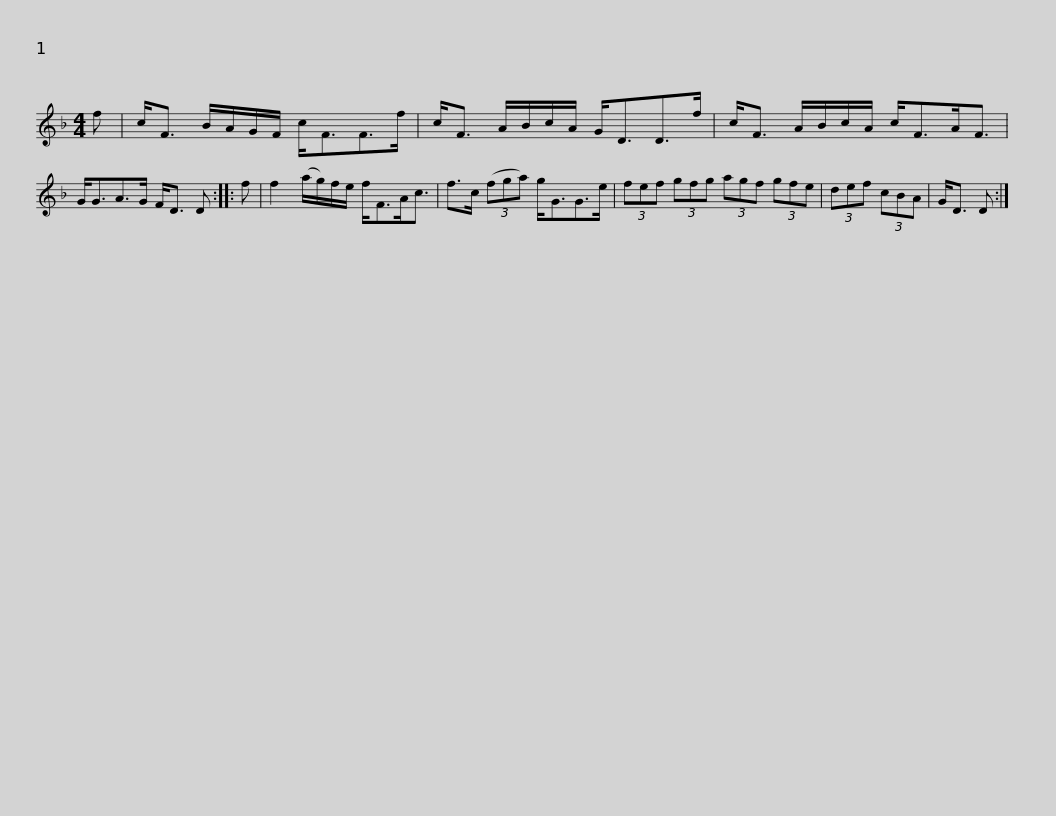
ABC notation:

X:1
L:1/8
M:4/4
I:linebreak $
K:F
V:1 treble
V:1
 f | c<F B/A/G/F/ c<FF>f | c<F A/B/c/A/ G<DD>f | c<F A/B/c/A/ c<FA<F | G<GA>G F<D D ::$ %5
 f | f2 (a/g/)f/e/ f<FA<c | f>c (3(fga) g<GG>e | (3fef (3gfg (3agf (3gfe | (3def (3cBA | %10
 G<D D :| %11
